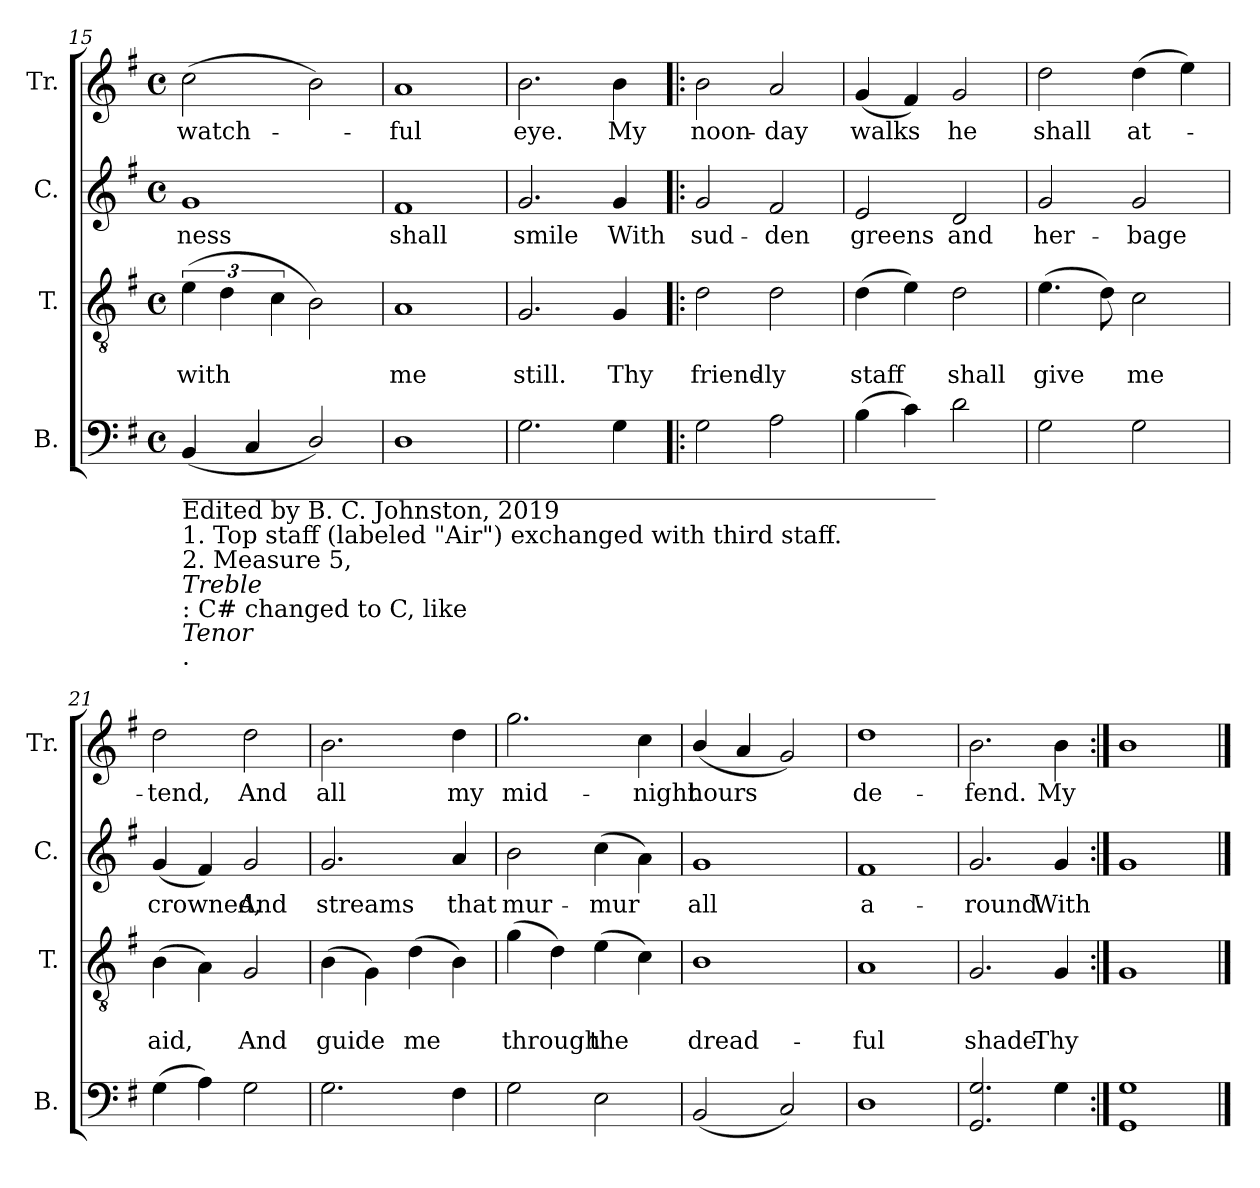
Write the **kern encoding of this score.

**kern	**kern	**text	**text	**kern	**text	**kern	**text
*part4	*part3	*part3	*part3	*part2	*part2	*part1	*part1
*staff4	*staff3	*staff3	*staff3	*staff2	*staff2	*staff1	*staff1
*I"B.	*I"T.	*	*	*I"C.	*	*I"Tr.	*
*I'B.	*I'T.	*	*	*I'C.	*	*I'Tr.	*
*clefF4	*clefGv2	*	*	*clefG2	*	*clefG2	*
*k[f#]	*k[f#]	*	*	*k[f#]	*	*k[f#]	*
*M4/4	*M4/4	*	*	*M4/4	*	*M4/4	*
*met(c)	*met(c)	*	*	*met(c)	*	*met(c)	*
=15	=15	=15	=15	=15	=15	=15	=15
!LO:TX:b:t=______________________________________________________________	!	!	!	!	!	!	!
!LO:TX:b:t=Edited by B. C. Johnston, 2019	!	!	!	!	!	!	!
!LO:TX:b:t=1. Top staff (labeled "Air") exchanged with third staff.	!	!	!	!	!	!	!
!LO:TX:b:t=2. Measure 5,	!	!	!	!	!	!	!
!LO:TX:b:i:t=Treble	!	!	!	!	!	!	!
!LO:TX:b:t=&colon; C# changed to C, like	!	!	!	!	!	!	!
!LO:TX:b:i:t=Tenor	!	!	!	!	!	!	!
!LO:TX:b:t=.	!	!	!	!	!	!	!
!	!	!	!LO:LY:b	!	!LO:LY:b	!	!LO:LY:b
(<4BB!/	(>6e!\	.	with	1g!	-ness	(>2cc!\	watch-
.	6d!\	.	.	.	.	.	.
4C!/	.	.	.	.	.	.	.
.	6c!\	.	.	.	.	.	.
2D!/)	2B!\)	.	.	.	.	2b!\)	.
=16	=16	=16	=16	=16	=16	=16	=16
!	!	!	!LO:LY:b	!	!LO:LY:b	!	!LO:LY:b
1D!	1A!	.	me	1f#!	shall	1a!	-ful
=17	=17	=17	=17	=17	=17	=17	=17
!	!	!	!LO:LY:b	!	!LO:LY:b	!	!LO:LY:b
2.G!\	2.G!/	.	still.	2.g!/	smile	2.b!\	eye.
!	!	!	!LO:LY:b	!	!LO:LY:b	!	!LO:LY:b
4G!\	4G!/	.	Thy	4g!/	With	4b!\	My
=18!|:	=18!|:	=18!|:	=18!|:	=18!|:	=18!|:	=18!|:	=18!|:
!	!	!	!LO:LY:b	!	!LO:LY:b	!	!LO:LY:b
2G!\	2d!\	.	friend-	2g!/	sud-	2b!\	noon-
!	!	!	!LO:LY:b	!	!LO:LY:b	!	!LO:LY:b
2A!\	2d!\	.	-ly	2f#!/	-den	2a!/	-day
=19	=19	=19	=19	=19	=19	=19	=19
!	!	!	!LO:LY:b	!	!LO:LY:b	!	!LO:LY:b
(>4B!\	(>4d!\	.	staff	2e!/	greens	(<4g!/	walks
4c!\)	4e!\)	.	.	.	.	4f#!/)	.
!	!	!	!LO:LY:b	!	!LO:LY:b	!	!LO:LY:b
2d!\	2d!\	.	shall	2d!/	and	2g!/	he
=20	=20	=20	=20	=20	=20	=20	=20
!	!	!	!LO:LY:b	!	!LO:LY:b	!	!LO:LY:b
2G!\	(>4.e!\	.	give	2g!/	her-	2dd!\	shall
.	8d!\)	.	.	.	.	.	.
!	!	!	!LO:LY:b	!	!LO:LY:b	!	!LO:LY:b
2G!\	2c!\	.	me	2g!/	-bage	(>4dd!\	at-
.	.	.	.	.	.	4ee!\)	.
=21	=21	=21	=21	=21	=21	=21	=21
!	!	!	!LO:LY:b	!	!LO:LY:b	!	!LO:LY:b
(>4G!\	(>4B!\	.	aid,	(<4g!/	crowned,	2dd!\	-tend,
4A!\)	4A!\)	.	.	4f#!/)	.	.	.
!	!	!	!LO:LY:b	!	!LO:LY:b	!	!LO:LY:b
2G!\	2G!/	.	And	2g!/	And	2dd!\	And
=22	=22	=22	=22	=22	=22	=22	=22
!	!	!	!LO:LY:b	!	!LO:LY:b	!	!LO:LY:b
2.G!\	(>4B!\	.	guide	2.g!/	streams	2.b!\	all
.	4G!\)	.	.	.	.	.	.
!	!	!	!LO:LY:b	!	!	!	!
.	(>4d!\	.	me	.	.	.	.
!	!	!	!	!	!LO:LY:b	!	!LO:LY:b
4F#!\	4B!\)	.	.	4a!/	that	4dd!\	my
=23	=23	=23	=23	=23	=23	=23	=23
!	!	!	!LO:LY:b	!	!LO:LY:b	!	!LO:LY:b
2G!\	(>4g!\	.	through	2b!\	mur-	2.gg!\	mid-
.	4d!\)	.	.	.	.	.	.
!	!	!	!LO:LY:b	!	!LO:LY:b	!	!
2E!\	(>4e!\	.	the	(>4cc!\	-mur	.	.
!	!	!	!	!	!	!	!LO:LY:b
.	4c!\)	.	.	4a!\)	.	4cc!\	-night
=24	=24	=24	=24	=24	=24	=24	=24
!	!	!	!LO:LY:b	!	!LO:LY:b	!	!LO:LY:b
(<2BB!/	1B!	.	dread-	1g!	all	(<4b!/	hours
.	.	.	.	.	.	4a!/	.
2C!/)	.	.	.	.	.	2g!/)	.
=25	=25	=25	=25	=25	=25	=25	=25
!	!	!	!LO:LY:b	!	!LO:LY:b	!	!LO:LY:b
1D!	1A!	.	-ful	1f#!	a-	1dd!	de-
=26	=26	=26	=26	=26	=26	=26	=26
!	!	!	!LO:LY:b	!	!LO:LY:b	!	!LO:LY:b
2.GG!/ 2.G!/	2.G!/	.	shade.	2.g!/	-round.	2.b!\	-fend.
!	!	!	!LO:LY:b	!	!LO:LY:b	!	!LO:LY:b
4G!\	4G!/	.	Thy	4g!/	With	4b!\	My
=27:|!	=27:|!	=27:|!	=27:|!	=27:|!	=27:|!	=27:|!	=27:|!
1GG! 1G!	1G!	.	.	1g!	.	1b!	.
==	==	==	==	==	==	==	==
*-	*-	*-	*-	*-	*-	*-	*-
